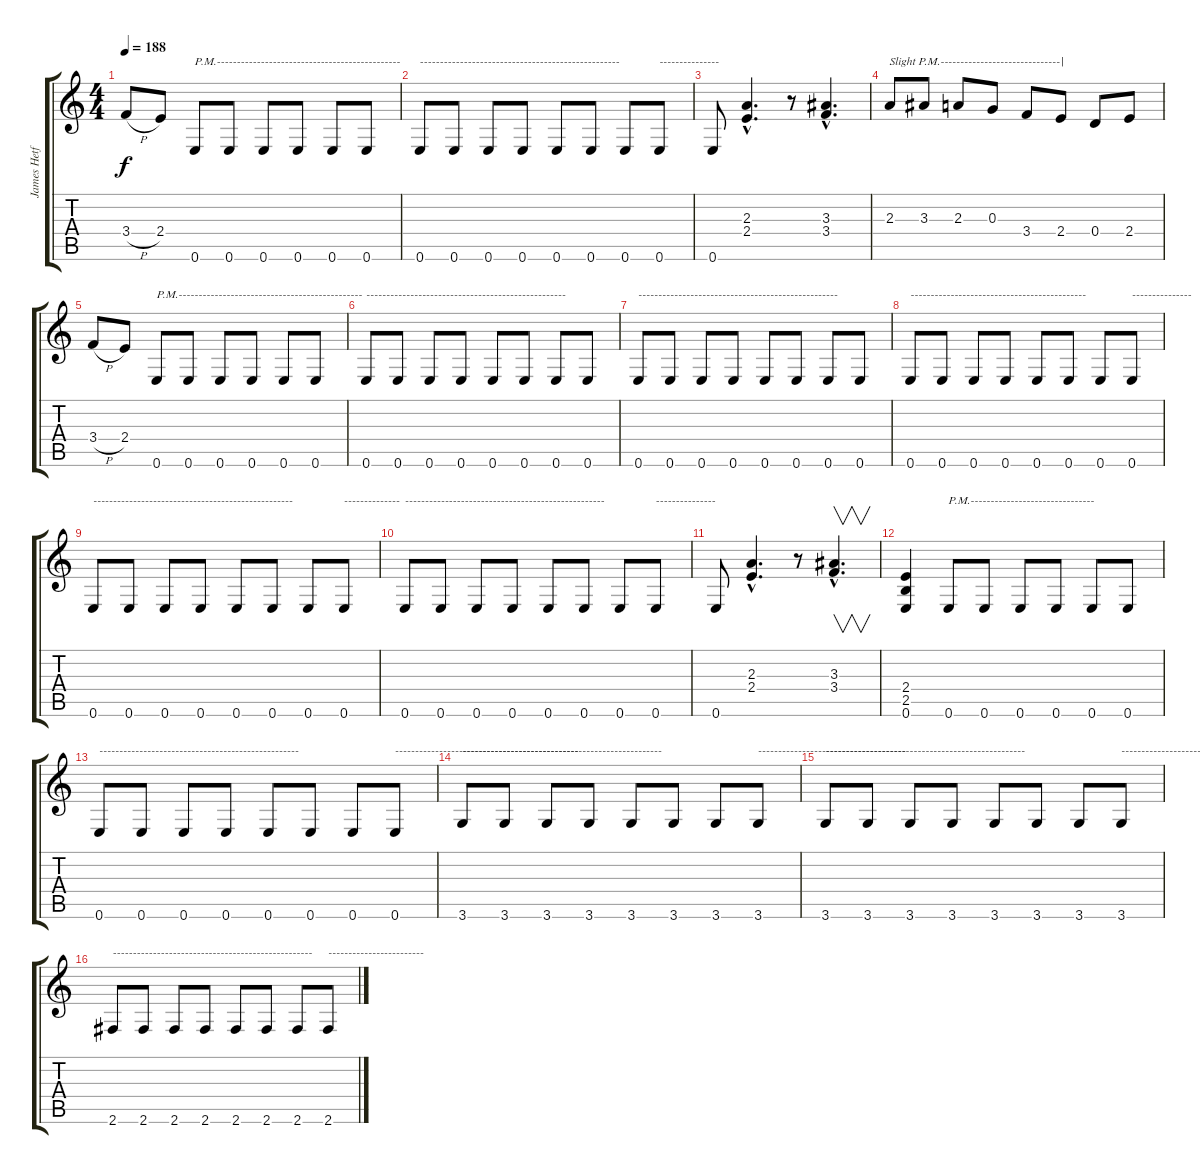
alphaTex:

\track ("James Hetfield (Guitar 2)" "James Hetf") {instrument distortionguitar}
\staff {score tabs}
\tuning (E4 B3 G3 D3 A2 E2) {hide}
\ts (4 4)
\tempo 188
\clef g2
\ks c
3.4{h}.8{dy f} 2.4.8 0.6.8{txt "P.M.----------------------------------------------" instrument electricguitarmuted} 0.6.8 0.6.8 0.6.8 0.6.8 0.6.8 |
0.6.8{txt "--------------------------------------------------"} 0.6.8 0.6.8 0.6.8 0.6.8 0.6.8 0.6.8 0.6.8{txt "---------------"} |
0.6.8 (2.3{hac} 2.4{hac}).4{d instrument distortionguitar} r.8 (3.3{hac} 3.4{hac}).4{d} |
2.3.8{txt "Slight P.M.------------------------------|"} 3.3.8 2.3.8 0.3.8 3.4.8 2.4.8 0.4.8 2.4.8 |
3.4{h}.8 2.4.8 0.6.8{txt "P.M.----------------------------------------------" instrument electricguitarmuted} 0.6.8 0.6.8 0.6.8 0.6.8 0.6.8 |
0.6.8{txt "--------------------------------------------------"} 0.6.8 0.6.8 0.6.8 0.6.8 0.6.8 0.6.8 0.6.8 |
0.6.8{txt "--------------------------------------------------"} 0.6.8 0.6.8 0.6.8 0.6.8 0.6.8 0.6.8 0.6.8 |
0.6.8{txt "--------------------------------------------"} 0.6.8 0.6.8 0.6.8 0.6.8 0.6.8 0.6.8 0.6.8{txt "---------------"} |
0.6.8{txt "--------------------------------------------------"} 0.6.8 0.6.8 0.6.8 0.6.8 0.6.8 0.6.8 0.6.8{txt "--------------"} |
0.6.8{txt "--------------------------------------------------"} 0.6.8 0.6.8 0.6.8 0.6.8 0.6.8 0.6.8 0.6.8{txt "---------------"} |
0.6.8 (2.3{hac} 2.4{hac}).4{d instrument distortionguitar} r.8 (3.3{hac} 3.4{hac}).4{v d} |
(2.4 2.5 0.6).4 0.6.8{txt "P.M.-------------------------------" instrument electricguitarmuted} 0.6.8 0.6.8 0.6.8 0.6.8 0.6.8 |
0.6.8{txt "--------------------------------------------------"} 0.6.8 0.6.8 0.6.8 0.6.8 0.6.8 0.6.8 0.6.8{txt "----------------------------------------------"} |
3.6.8{txt "--------------------------------------------------"} 3.6.8 3.6.8 3.6.8 3.6.8 3.6.8 3.6.8 3.6.8{txt "-------------------------------------"} |
3.6.8{txt "--------------------------------------------------"} 3.6.8 3.6.8 3.6.8 3.6.8 3.6.8 3.6.8 3.6.8{txt "------------------------------"} |
2.6.8{txt "--------------------------------------------------"} 2.6.8 2.6.8 2.6.8 2.6.8 2.6.8 2.6.8 2.6.8{txt "------------------------"}
